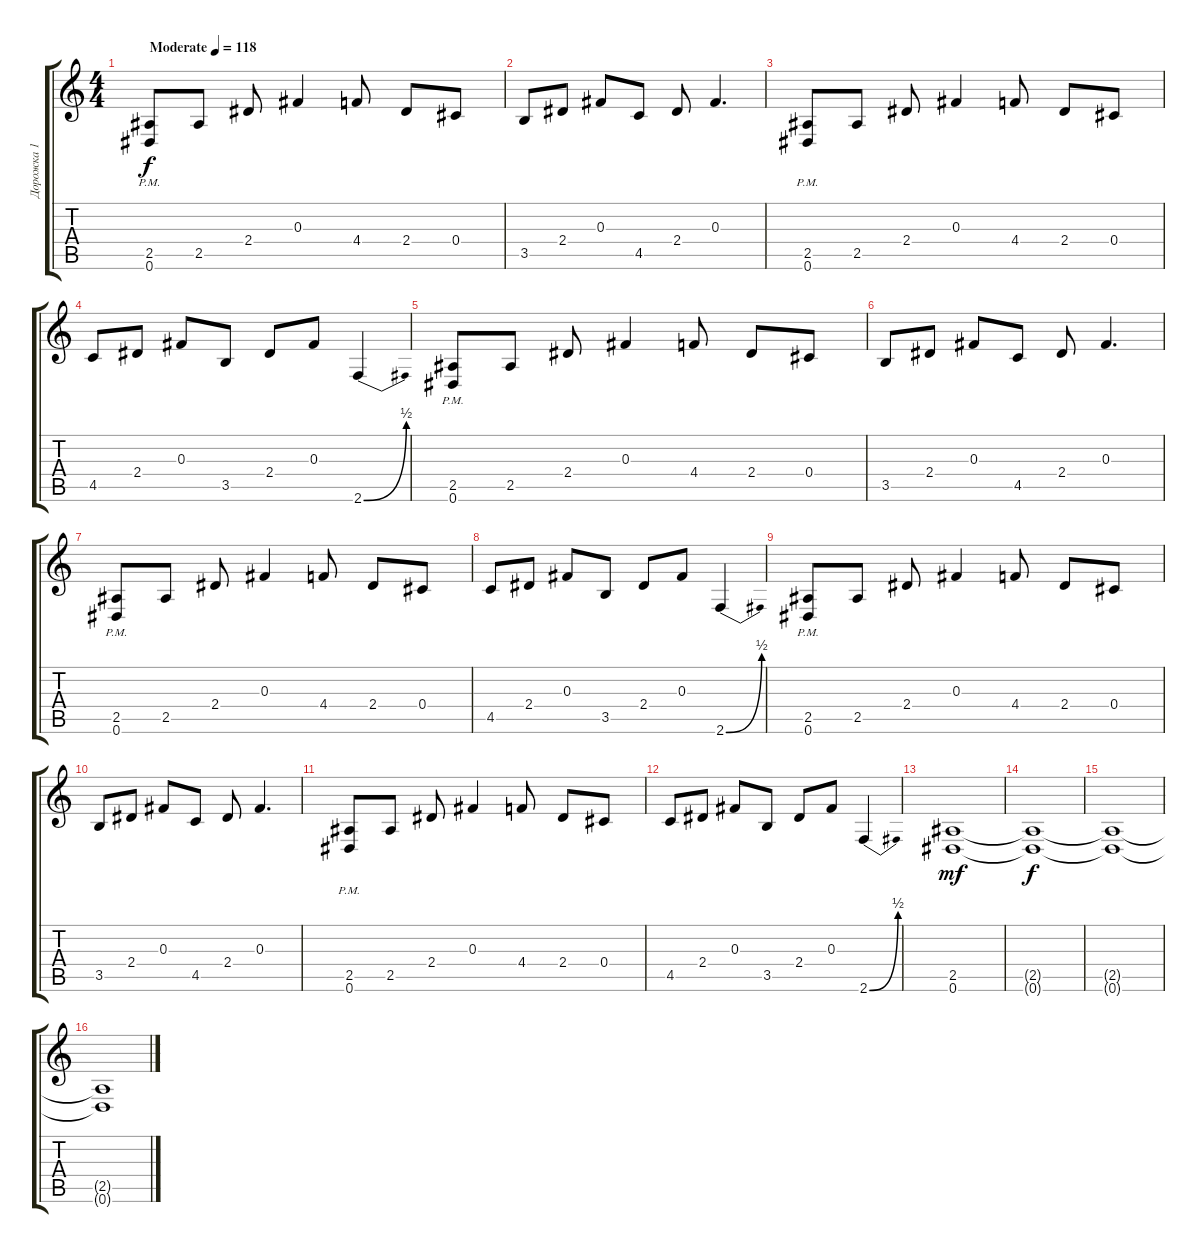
\track ("Дорожка 1" "Дорожка 1") {instrument overdrivenguitar}
\staff {score tabs}
\tuning (Eb4 Bb3 Gb3 Db3 Ab2 Eb2) {hide}
\ts (4 4)
\tempo (118 "Moderate")
\clef g2
\ks c
(2.5{pm} 0.6).8{dy f instrument overdrivenguitar} 2.5.8 2.4.8 0.3.4 4.4.8 2.4.8 0.4.8 |
3.5.8 2.4.8 0.3.8 4.5.8 2.4.8 0.3.4{d} |
(2.5{pm} 0.6).8 2.5.8 2.4.8 0.3.4 4.4.8 2.4.8 0.4.8 |
4.5.8 2.4.8 0.3.8 3.5.8 2.4.8 0.3.8 2.6{be (bend 0 0 60 2)}.4 |
(2.5{pm} 0.6).8 2.5.8 2.4.8 0.3.4 4.4.8 2.4.8 0.4.8 |
3.5.8 2.4.8 0.3.8 4.5.8 2.4.8 0.3.4{d} |
(2.5{pm} 0.6).8 2.5.8 2.4.8 0.3.4 4.4.8 2.4.8 0.4.8 |
4.5.8 2.4.8 0.3.8 3.5.8 2.4.8 0.3.8 2.6{be (bend 0 0 60 2)}.4 |
(2.5{pm} 0.6).8 2.5.8 2.4.8 0.3.4 4.4.8 2.4.8 0.4.8 |
3.5.8 2.4.8 0.3.8 4.5.8 2.4.8 0.3.4{d} |
(2.5{pm} 0.6).8 2.5.8 2.4.8 0.3.4 4.4.8 2.4.8 0.4.8 |
4.5.8 2.4.8 0.3.8 3.5.8 2.4.8 0.3.8 2.6{be (bend 0 0 60 2)}.4 |
(2.5 0.6).1{dy mf} |
(2.5{t} 0.6{t}).1{dy f} |
(2.5{t} 0.6{t}).1 |
(2.5{t} 0.6{t}).1
